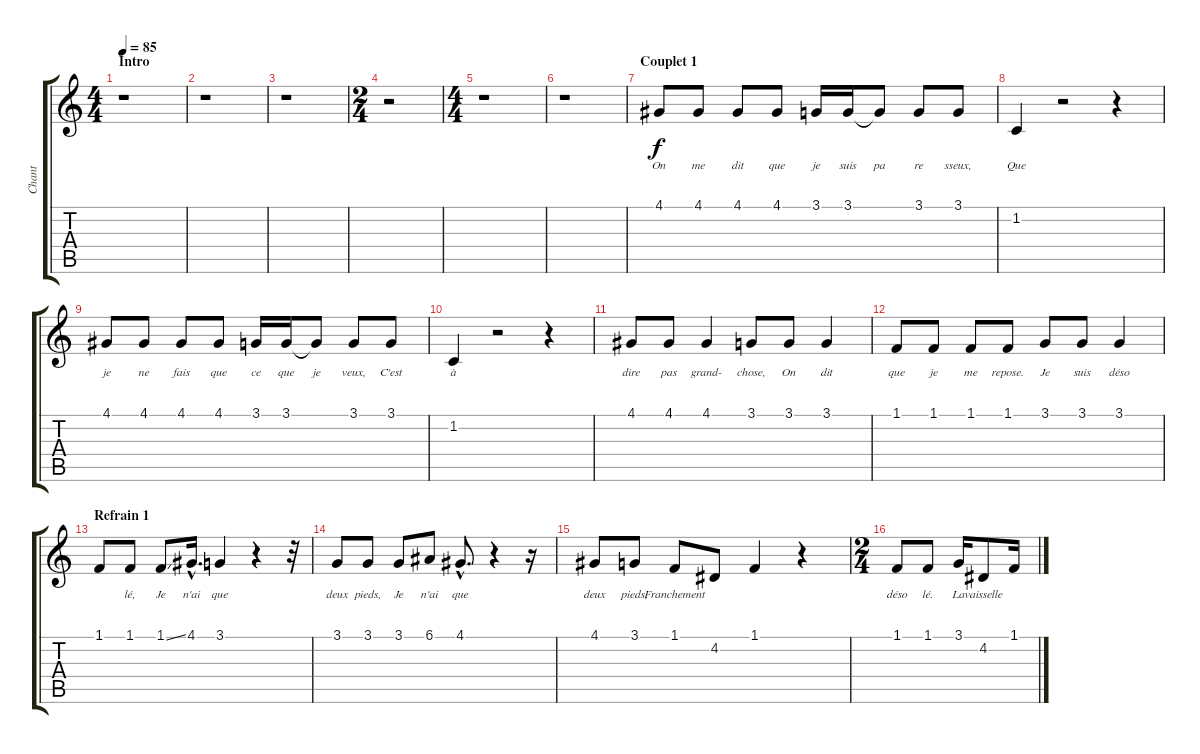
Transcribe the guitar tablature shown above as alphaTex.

\track ("Chant" "Chant") {instrument flute}
\staff {score tabs}
\tuning (E4 B3 G3 D3 A2 E2) {hide}
\ts (4 4)
\section ("" "Intro")
\tempo 85
\clef g2
\ks c
r.1{dy f instrument flute} |
r.1 |
r.1 |
\ts (2 4)
r.2 |
\ts (4 4)
r.1 |
r.1 |
\section ("" "Couplet 1")
4.1.8{lyrics (0 "On") lyrics (1 "") lyrics (2 "") lyrics (3 "") lyrics (4 "")} 4.1.8{lyrics (0 "me") lyrics (1 "") lyrics (2 "") lyrics (3 "") lyrics (4 "")} 4.1.8{lyrics (0 "dit") lyrics (1 "") lyrics (2 "") lyrics (3 "") lyrics (4 "")} 4.1.8{lyrics (0 "que") lyrics (1 "") lyrics (2 "") lyrics (3 "") lyrics (4 "")} 3.1.16{lyrics (0 "je") lyrics (1 "") lyrics (2 "") lyrics (3 "") lyrics (4 "")} 3.1.16{lyrics (0 "suis") lyrics (1 "") lyrics (2 "") lyrics (3 "") lyrics (4 "")} 3.1{t}.8{lyrics (0 "pa") lyrics (1 "") lyrics (2 "") lyrics (3 "") lyrics (4 "")} 3.1.8{lyrics (0 "re") lyrics (1 "") lyrics (2 "") lyrics (3 "") lyrics (4 "")} 3.1.8{lyrics (0 "sseux,") lyrics (1 "") lyrics (2 "") lyrics (3 "") lyrics (4 "")} |
1.2.4{lyrics (0 "Que") lyrics (1 "") lyrics (2 "") lyrics (3 "") lyrics (4 "")} r.2 r.4 |
4.1.8{lyrics (0 "je") lyrics (1 "") lyrics (2 "") lyrics (3 "") lyrics (4 "")} 4.1.8{lyrics (0 "ne") lyrics (1 "") lyrics (2 "") lyrics (3 "") lyrics (4 "")} 4.1.8{lyrics (0 "fais") lyrics (1 "") lyrics (2 "") lyrics (3 "") lyrics (4 "")} 4.1.8{lyrics (0 "que") lyrics (1 "") lyrics (2 "") lyrics (3 "") lyrics (4 "")} 3.1.16{lyrics (0 "ce") lyrics (1 "") lyrics (2 "") lyrics (3 "") lyrics (4 "")} 3.1.16{lyrics (0 "que") lyrics (1 "") lyrics (2 "") lyrics (3 "") lyrics (4 "")} 3.1{t}.8{lyrics (0 "je") lyrics (1 "") lyrics (2 "") lyrics (3 "") lyrics (4 "")} 3.1.8{lyrics (0 "veux,") lyrics (1 "") lyrics (2 "") lyrics (3 "") lyrics (4 "")} 3.1.8{lyrics (0 "C'est") lyrics (1 "") lyrics (2 "") lyrics (3 "") lyrics (4 "")} |
1.2.4{lyrics (0 "à") lyrics (1 "") lyrics (2 "") lyrics (3 "") lyrics (4 "")} r.2 r.4 |
4.1.8{lyrics (0 "dire") lyrics (1 "") lyrics (2 "") lyrics (3 "") lyrics (4 "")} 4.1.8{lyrics (0 "pas") lyrics (1 "") lyrics (2 "") lyrics (3 "") lyrics (4 "")} 4.1.4{lyrics (0 "grand-") lyrics (1 "") lyrics (2 "") lyrics (3 "") lyrics (4 "")} 3.1.8{lyrics (0 "chose,") lyrics (1 "") lyrics (2 "") lyrics (3 "") lyrics (4 "")} 3.1.8{lyrics (0 "On") lyrics (1 "") lyrics (2 "") lyrics (3 "") lyrics (4 "")} 3.1.4{lyrics (0 "dit") lyrics (1 "") lyrics (2 "") lyrics (3 "") lyrics (4 "")} |
1.1.8{lyrics (0 "que") lyrics (1 "") lyrics (2 "") lyrics (3 "") lyrics (4 "")} 1.1.8{lyrics (0 "je") lyrics (1 "") lyrics (2 "") lyrics (3 "") lyrics (4 "")} 1.1.8{lyrics (0 "me") lyrics (1 "") lyrics (2 "") lyrics (3 "") lyrics (4 "")} 1.1.8{lyrics (0 "repose.") lyrics (1 "") lyrics (2 "") lyrics (3 "") lyrics (4 "")} 3.1.8{lyrics (0 "Je") lyrics (1 "") lyrics (2 "") lyrics (3 "") lyrics (4 "")} 3.1.8{lyrics (0 "suis") lyrics (1 "") lyrics (2 "") lyrics (3 "") lyrics (4 "")} 3.1.4{lyrics (0 "déso") lyrics (1 "") lyrics (2 "") lyrics (3 "") lyrics (4 "")} |
\section ("" "Refrain 1")
1.1.8{lyrics (0 "") lyrics (1 "") lyrics (2 "") lyrics (3 "") lyrics (4 "")} 1.1.8{lyrics (0 "lé,") lyrics (1 "") lyrics (2 "") lyrics (3 "") lyrics (4 "")} 1.1{ss}.8{lyrics (0 "Je") lyrics (1 "") lyrics (2 "") lyrics (3 "") lyrics (4 "")} 4.1{hac}.16{d lyrics (0 "n'ai") lyrics (1 "") lyrics (2 "") lyrics (3 "") lyrics (4 "")} 3.1.4{lyrics (0 "que") lyrics (1 "") lyrics (2 "") lyrics (3 "") lyrics (4 "")} r.4 r.32 |
3.1.8{lyrics (0 "deux") lyrics (1 "") lyrics (2 "") lyrics (3 "") lyrics (4 "")} 3.1.8{lyrics (0 "pieds,") lyrics (1 "") lyrics (2 "") lyrics (3 "") lyrics (4 "")} 3.1.8{lyrics (0 "Je") lyrics (1 "") lyrics (2 "") lyrics (3 "") lyrics (4 "")} 6.1.8{lyrics (0 "n'ai") lyrics (1 "") lyrics (2 "") lyrics (3 "") lyrics (4 "")} 4.1{hac}.8{d lyrics (0 "que") lyrics (1 "") lyrics (2 "") lyrics (3 "") lyrics (4 "")} r.4 r.16 |
4.1.8{lyrics (0 "deux") lyrics (1 "") lyrics (2 "") lyrics (3 "") lyrics (4 "")} 3.1.8{lyrics (0 "pieds,") lyrics (1 "") lyrics (2 "") lyrics (3 "") lyrics (4 "")} 1.1.8{lyrics (0 "Franchement") lyrics (1 "") lyrics (2 "") lyrics (3 "") lyrics (4 "")} 4.2.8{lyrics (0 "") lyrics (1 "") lyrics (2 "") lyrics (3 "") lyrics (4 "")} 1.1.4{lyrics (0 "") lyrics (1 "") lyrics (2 "") lyrics (3 "") lyrics (4 "")} r.4 |
\ts (2 4)
1.1.8{lyrics (0 "déso") lyrics (1 "") lyrics (2 "") lyrics (3 "") lyrics (4 "")} 1.1.8{lyrics (0 "lé.") lyrics (1 "") lyrics (2 "") lyrics (3 "") lyrics (4 "")} 3.1.16{lyrics (0 "La") lyrics (1 "") lyrics (2 "") lyrics (3 "") lyrics (4 "")} 4.2.8{lyrics (0 "vaisselle") lyrics (1 "") lyrics (2 "") lyrics (3 "") lyrics (4 "")} 1.1.16{lyrics (0 "") lyrics (1 "") lyrics (2 "") lyrics (3 "") lyrics (4 "")}
